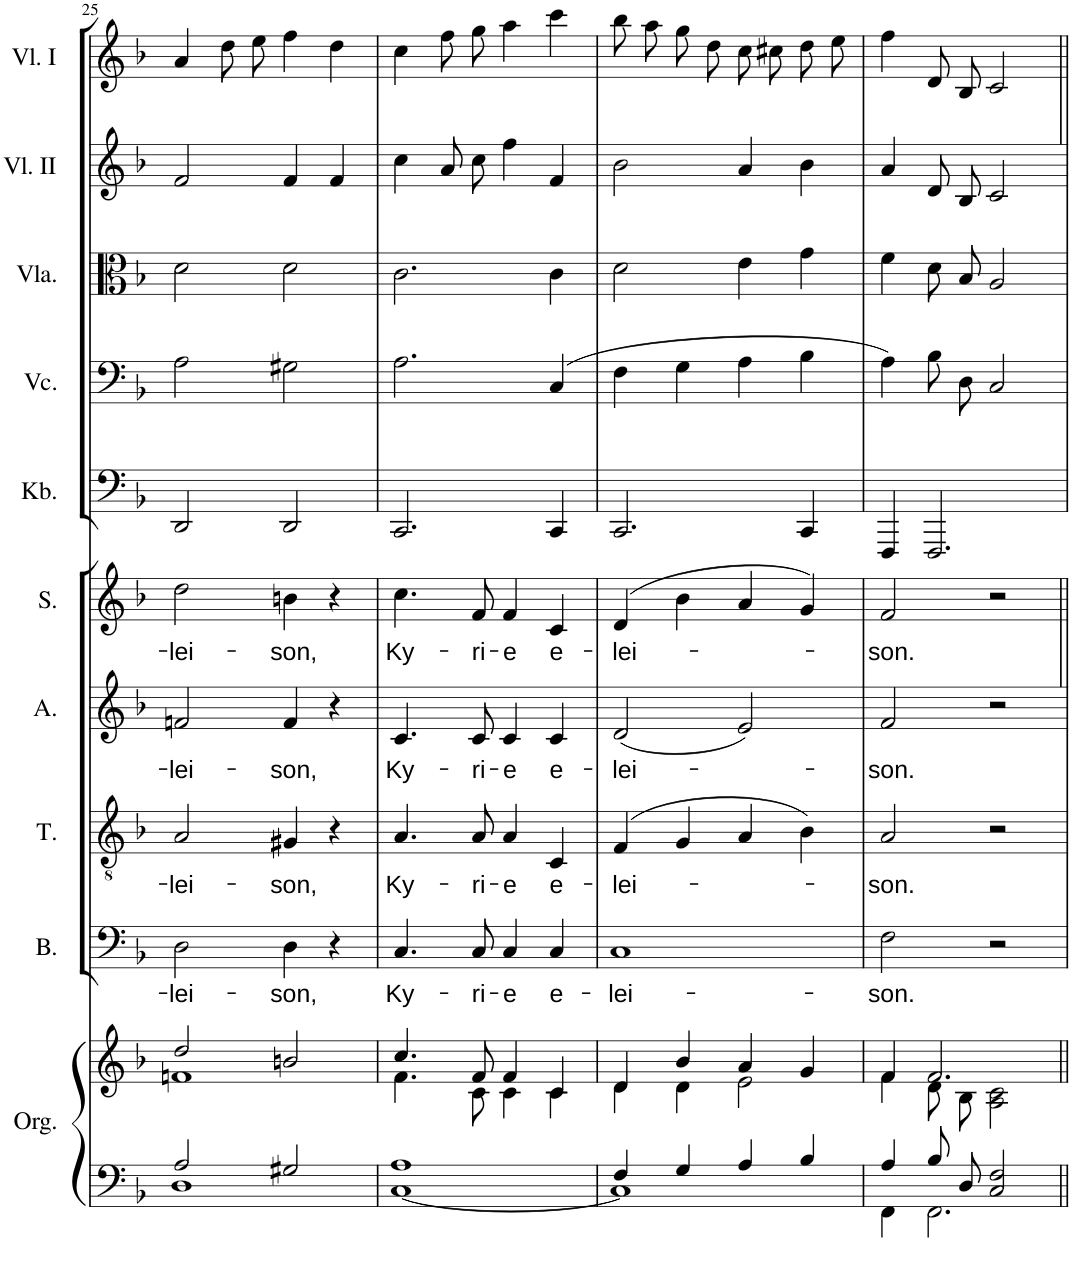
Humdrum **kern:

**kern	**kern	**kern	**text	**kern	**text	**kern	**text	**kern	**text	**kern	**kern	**kern	**kern	**kern
*part10	*part10	*part9	*part9	*part8	*part8	*part7	*part7	*part6	*part6	*part5	*part4	*part3	*part2	*part1
*staff11	*staff10	*staff9	*staff9	*staff8	*staff8	*staff7	*staff7	*staff6	*staff6	*staff5	*staff4	*staff3	*staff2	*staff1
*I"Orgel	*	*I"Bass	*	*I"Tenor	*	*I"Alt	*	*I"Sopran	*	*I"Kontrabass	*I"Violoncello	*I"Viola	*I"Violine II	*I"Violine I
*I'Org.	*	*I'B.	*	*I'T.	*	*I'A.	*	*I'S.	*	*I'Kb.	*I'Vc.	*I'Vla.	*I'Vl. II	*I'Vl. I
!!LO:PB:g=z
*clefF4	*clefG2	*clefF4	*	*clefGv2	*	*clefG2	*	*clefG2	*	*clefF4	*clefF4	*clefC3	*clefG2	*clefG2
*	*	*	*	*	*	*	*	*	*	*Trd7c12	*	*	*	*
*k[b-]	*k[b-]	*k[b-]	*	*k[b-]	*	*k[b-]	*	*k[b-]	*	*k[b-]	*k[b-]	*k[b-]	*k[b-]	*k[b-]
*F:	*F:	*F:	*	*	*	*F:	*	*F:	*	*	*F:	*F:	*F:	*F:
*M4/4	*M4/4	*M4/4	*	*M4/4	*	*M4/4	*	*M4/4	*	*M4/4	*M4/4	*M4/4	*M4/4	*M4/4
*met(c)	*met(c)	*met(c)	*	*met(c)	*	*met(c)	*	*met(c)	*	*met(c)	*met(c)	*met(c)	*met(c)	*met(c)
=25	=25	=25	=25	=25	=25	=25	=25	=25	=25	=25	=25	=25	=25	=25
*^	*^	*	*	*	*	*	*	*	*	*	*	*	*	*
!	!	!	!	!	!LO:LY:b	!	!LO:LY:b	!	!LO:LY:b	!	!LO:LY:b	!	!	!	!	!
2A/	1D	2dd/	1fn	2D\	-lei-	2A/	-lei-	2fn/	-lei-	2dd\	-lei-	2DD/	2A\	2d\	2f/	4a/
.	.	.	.	.	.	.	.	.	.	.	.	.	.	.	.	8dd\L
.	.	.	.	.	.	.	.	.	.	.	.	.	.	.	.	8ee\J
!	!	!	!	!	!LO:LY:b	!	!LO:LY:b	!	!LO:LY:b	!	!LO:LY:b	!	!	!	!	!
2G#X/	.	2bn/	.	4D\	son,	4G#X/	son,	4f/	-son,	4bn\	son,	2DD/	2G#X\	2d\	4f/	4ff\
.	.	.	.	4r	.	4r	.	4r	.	4r	.	.	.	.	4f/	4dd\
=26	=26	=26	=26	=26	=26	=26	=26	=26	=26	=26	=26	=26	=26	=26	=26	=26
!	!	!	!	!	!LO:LY:b	!	!LO:LY:b	!	!LO:LY:b	!	!LO:LY:b	!	!	!	!	!
1A	[1C	4.cc/	4.f\	4.C/	-Ky-	4.A/	-Ky-	4.c/	Ky-	4.cc\	-Ky-	2.CC/	2.A\	2.c\	4cc\	4cc\
.	.	.	.	.	.	.	.	.	.	.	.	.	.	.	8a\L	8ff\L
!	!	!	!	!	!LO:LY:b	!	!LO:LY:b	!	!LO:LY:b	!	!LO:LY:b	!	!	!	!	!
.	.	8f/	8c\	8C/	-ri-	8A/	-ri-	8c/	-ri-	8f/	-ri-	.	.	.	8cc\J	8gg\J
!	!	!	!	!	!LO:LY:b	!	!LO:LY:b	!	!LO:LY:b	!	!LO:LY:b	!	!	!	!	!
.	.	4f/	4c\	4C/	e	4A/	e	4c/	-e	4f/	e	.	.	.	4ff\	4aa\
!	!	!	!	!	!LO:LY:b	!	!LO:LY:b	!	!LO:LY:b	!	!LO:LY:b	!	!	!	!	!
.	.	4c/	4c\	4C/	-e-	4C/	-e-	4c/	e-	4c/	-e-	4CC/	(4C/	4c\	4f/	4ccc\
=27	=27	=27	=27	=27	=27	=27	=27	=27	=27	=27	=27	=27	=27	=27	=27	=27
!	!	!	!	!	!LO:LY:b	!	!LO:LY:b	!	!LO:LY:b	!	!LO:LY:b	!	!	!	!	!
4F/	1C]	4d/	4d\	1C	-lei-	(4F/	-lei-	(2d/	-lei-	(4d/	-lei-	2.CC/	4F\	2d\	2b-\	8bb-\L
.	.	.	.	.	.	.	.	.	.	.	.	.	.	.	.	8aa\J
4G/	.	4b-/	4d\	.	.	4G/	.	.	.	4b-\	.	.	4G\	.	.	8gg\L
.	.	.	.	.	.	.	.	.	.	.	.	.	.	.	.	8dd\J
4A/	.	4a/	2e\	.	.	4A/	.	2e/)	.	4a/	.	.	4A\	4e\	4a/	8cc\L
.	.	.	.	.	.	.	.	.	.	.	.	.	.	.	.	8cc#X\J
4B-/	.	4g/	.	.	.	4B-\)	.	.	.	4g/)	.	4CC/	4B-\	4g\	4b-\	8dd\L
.	.	.	.	.	.	.	.	.	.	.	.	.	.	.	.	8ee\J
=28	=28	=28	=28	=28	=28	=28	=28	=28	=28	=28	=28	=28	=28	=28	=28	=28
!	!	!	!	!	!LO:LY:b	!	!LO:LY:b	!	!LO:LY:b	!	!LO:LY:b	!	!	!	!	!
4A/	4FF\	4f/	4f\	2F\	son.	2A/	son.	2f/	-son.	2f/	son.	4FFF/	4A\)	4f\	4a/	4ff\
8B-/L	2.FF\	2.f/	8d\L	.	.	.	.	.	.	.	.	2.FFF/	8B-\L	8d\L	8d/L	8d/L
8D/J	.	.	8B-\J	.	.	.	.	.	.	.	.	.	8D\J	8B-\J	8B-/J	8B-/J
2C/ 2F/	.	.	2A\ 2c\	2r	.	2r	.	2r	.	2r	.	.	2C/	2A/	2c/	2c/
*v	*v	*	*	*	*	*	*	*	*	*	*	*	*	*	*	*
*	*v	*v	*	*	*	*	*	*	*	*	*	*	*	*	*
=||	=||	=||	=||	=||	=||	=||	=||	=||	=||	=||	=||	=||	=||	=||
*-	*-	*-	*-	*-	*-	*-	*-	*-	*-	*-	*-	*-	*-	*-
